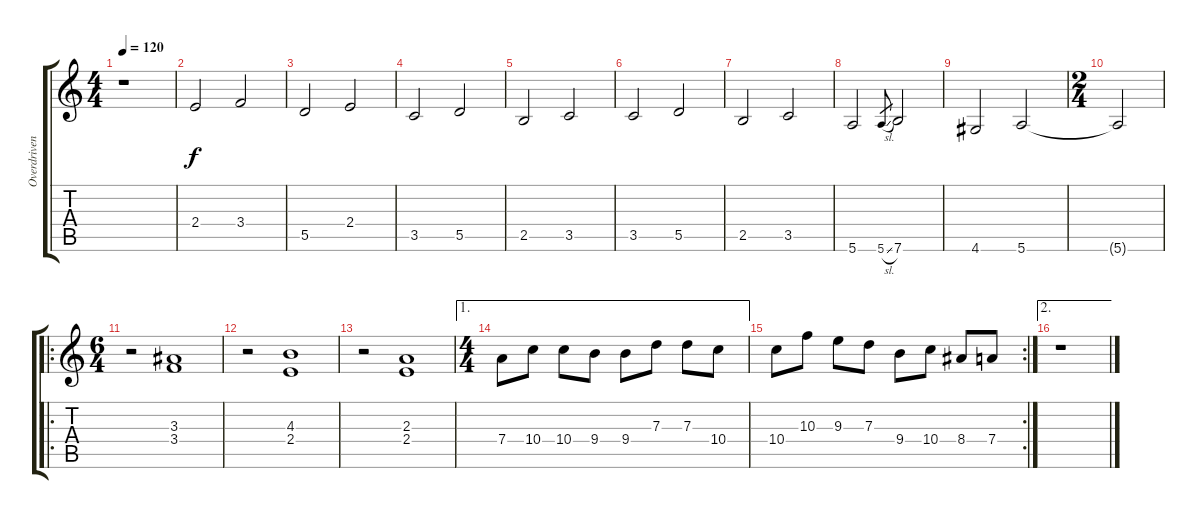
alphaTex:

\track ("Overdriven Guitar 2" "Overdriven") {instrument distortionguitar}
\staff {score tabs}
\tuning (E4 B3 G3 D3 A2 E2) {hide}
\ts (4 4)
\tempo 120
\tempo 130
\tempo 120
\clef g2
\ks c
r.1{dy f instrument distortionguitar} |
2.4.2 3.4.2 |
5.5.2 2.4.2 |
3.5.2 5.5.2 |
2.5.2 3.5.2 |
3.5.2 5.5.2 |
2.5.2 3.5.2 |
5.6.2 5.6{sl}.8{gr} 7.6.2 |
4.6.2 5.6.2 |
\ts (2 4)
5.6{t}.2 |
\ro
\ts (6 4)
r.2 (3.3 3.4).1 |
r.2 (4.3 2.4).1 |
r.2 (2.3 2.4).1 |
\ae 1
\ts (4 4)
7.4.8 10.4.8 10.4.8 9.4.8 9.4.8 7.3.8 7.3.8 10.4.8 |
\rc 2
10.4.8 10.3.8 9.3.8 7.3.8 9.4.8 10.4.8 8.4.8 7.4.8 |
\ae 2
r.1
